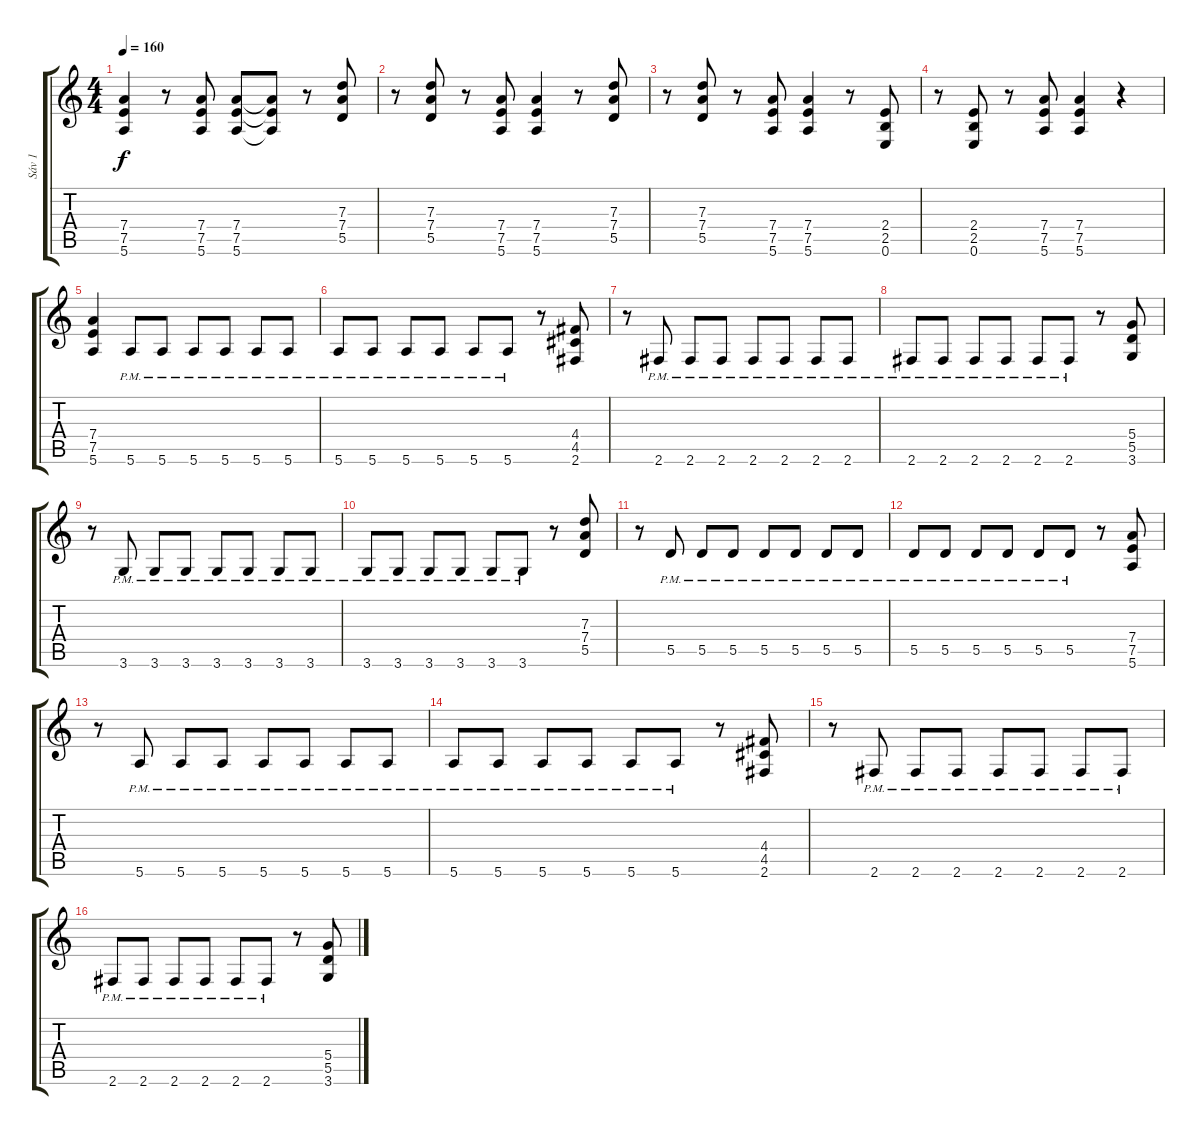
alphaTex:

\track ("Sáv 1" "Sáv 1") {instrument distortionguitar}
\staff {score tabs}
\tuning (E4 B3 G3 D3 A2 E2) {hide}
\ts (4 4)
\tempo 160
\clef g2
\ks c
(7.4 7.5 5.6).4{dy f} r.8 (7.4 7.5 5.6).8 (7.4 7.5 5.6).8 (7.4{t} 7.5{t} 5.6{t}).8 r.8 (7.3 7.4 5.5).8 |
r.8 (7.3 7.4 5.5).8 r.8 (7.4 7.5 5.6).8 (7.4 7.5 5.6).4 r.8 (7.3 7.4 5.5).8 |
r.8 (7.3 7.4 5.5).8 r.8 (7.4 7.5 5.6).8 (7.4 7.5 5.6).4 r.8 (2.4 2.5 0.6).8 |
r.8 (2.4 2.5 0.6).8 r.8 (7.4 7.5 5.6).8 (7.4 7.5 5.6).4 r.4 |
(7.4 7.5 5.6).4 5.6{pm}.8 5.6{pm}.8 5.6{pm}.8 5.6{pm}.8 5.6{pm}.8 5.6{pm}.8 |
5.6{pm}.8 5.6{pm}.8 5.6{pm}.8 5.6{pm}.8 5.6{pm}.8 5.6{pm}.8 r.8 (4.4 4.5 2.6).8 |
r.8 2.6{pm}.8 2.6{pm}.8 2.6{pm}.8 2.6{pm}.8 2.6{pm}.8 2.6{pm}.8 2.6{pm}.8 |
2.6{pm}.8 2.6{pm}.8 2.6{pm}.8 2.6{pm}.8 2.6{pm}.8 2.6{pm}.8 r.8 (5.4 5.5 3.6).8 |
r.8 3.6{pm}.8 3.6{pm}.8 3.6{pm}.8 3.6{pm}.8 3.6{pm}.8 3.6{pm}.8 3.6{pm}.8 |
3.6{pm}.8 3.6{pm}.8 3.6{pm}.8 3.6{pm}.8 3.6{pm}.8 3.6{pm}.8 r.8 (7.3 7.4 5.5).8 |
r.8 5.5{pm}.8 5.5{pm}.8 5.5{pm}.8 5.5{pm}.8 5.5{pm}.8 5.5{pm}.8 5.5{pm}.8 |
5.5{pm}.8 5.5{pm}.8 5.5{pm}.8 5.5{pm}.8 5.5{pm}.8 5.5{pm}.8 r.8 (7.4 7.5 5.6).8 |
r.8 5.6{pm}.8 5.6{pm}.8 5.6{pm}.8 5.6{pm}.8 5.6{pm}.8 5.6{pm}.8 5.6{pm}.8 |
5.6{pm}.8 5.6{pm}.8 5.6{pm}.8 5.6{pm}.8 5.6{pm}.8 5.6{pm}.8 r.8 (4.4 4.5 2.6).8 |
r.8 2.6{pm}.8 2.6{pm}.8 2.6{pm}.8 2.6{pm}.8 2.6{pm}.8 2.6{pm}.8 2.6{pm}.8 |
2.6{pm}.8 2.6{pm}.8 2.6{pm}.8 2.6{pm}.8 2.6{pm}.8 2.6{pm}.8 r.8 (5.4 5.5 3.6).8
